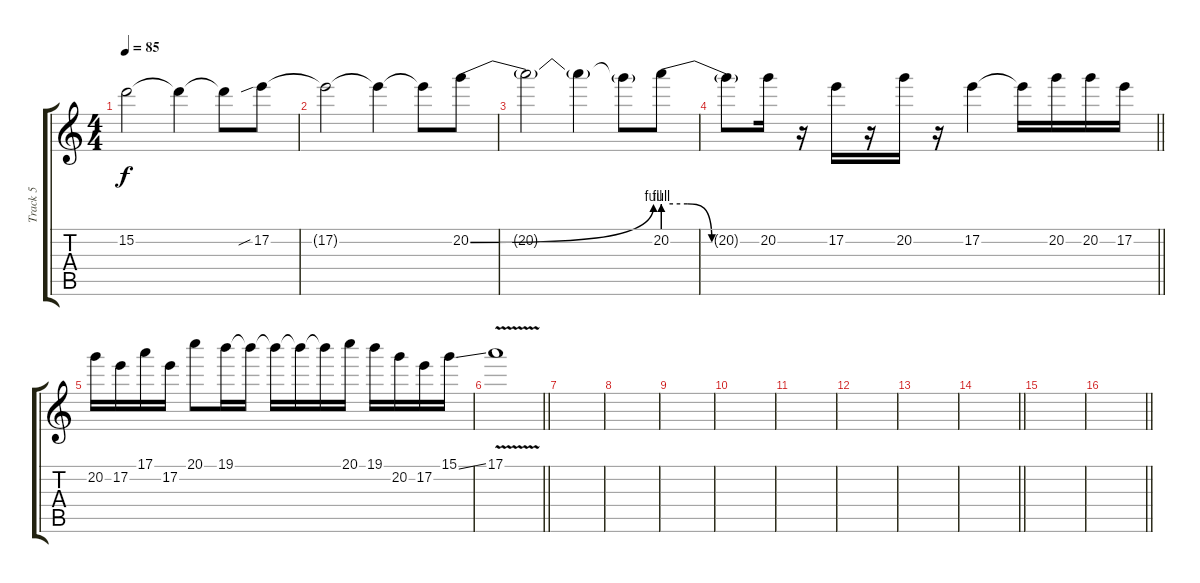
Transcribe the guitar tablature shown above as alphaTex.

\track ("Track 5" "Track 5") {instrument distortionguitar}
\staff {score tabs}
\tuning (E4 B3 G3 D3 A2 E2) {hide}
\ts (4 4)
\tempo 85
\clef g2
\ks c
15.2{t}.2{dy f} 15.2{t}.4 15.2{t}.8 17.2{sib}.8 |
17.2{t}.2 17.2{t}.4 17.2{t}.8 20.2{be (bend 0 0 60 4)}.8 |
20.2{t}.2 20.2{t}.4 20.2{t}.8 20.2{be (custom 0 4 15 4 30 0 60 0)}.8 |
\barLineRight lightlight
20.2{t}.8 20.2.16 r.16 17.2.16 r.16 20.2.16 r.16 17.2.4 17.2{t}.16 20.2.16 20.2.16 17.2.16 |
20.2.16 17.2.16 17.1.16 17.2.16 20.1.8 19.1.16 19.1{t}.16 19.1{t}.16 19.1{t}.16 19.1{t}.16 20.1.16 19.1.16 20.2.16 17.2.16 15.1{ss}.16 |
\barLineRight lightlight
17.1{v}.1 |
|
|
|
|
|
|
|
\barLineRight lightlight
|
|
\barLineRight lightlight
